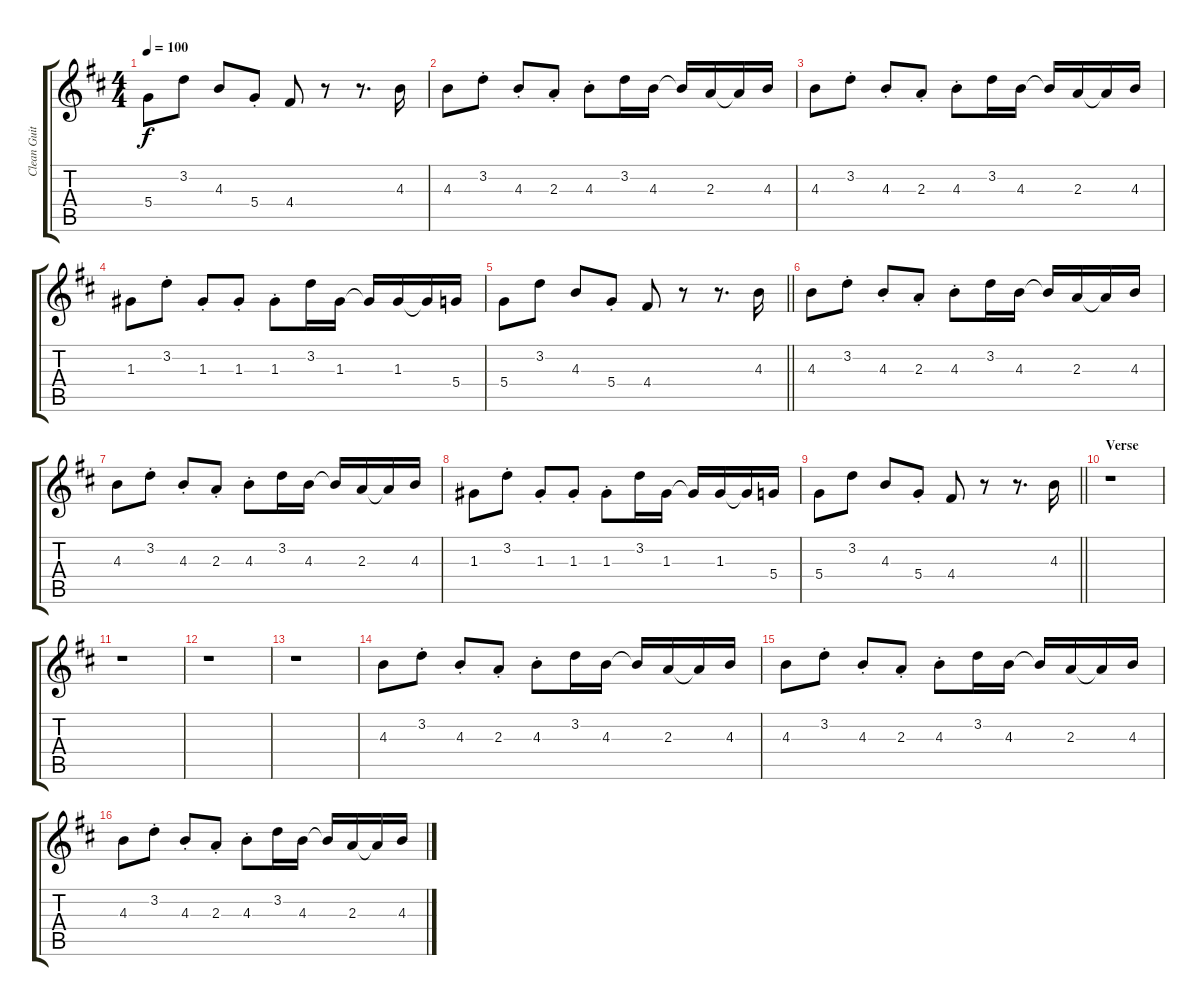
\track ("Clean Guitar" "Clean Guit") {instrument electricguitarclean}
\staff {score tabs}
\tuning (E4 B3 G3 D3 A2 E2) {hide}
\ts (4 4)
\tempo 100
\clef g2
\ks bminor
5.4.8{dy f} 3.2.8 4.3.8 5.4{st}.8 4.4.8 r.8 r.8{d} 4.3.16 |
4.3.8 3.2{st}.8 4.3{st}.8 2.3{st}.8 4.3{st}.8 3.2.16 4.3.16 4.3{t}.16 2.3.16 2.3{t}.16 4.3.16 |
4.3.8 3.2{st}.8 4.3{st}.8 2.3{st}.8 4.3{st}.8 3.2.16 4.3.16 4.3{t}.16 2.3.16 2.3{t}.16 4.3.16 |
1.3.8 3.2{st}.8 1.3{st}.8 1.3{st}.8 1.3{st}.8 3.2.16 1.3.16 1.3{t}.16 1.3.16 1.3{t}.16 5.4.16 |
\barLineRight lightlight
5.4.8 3.2.8 4.3.8 5.4{st}.8 4.4.8 r.8 r.8{d} 4.3.16 |
4.3.8 3.2{st}.8 4.3{st}.8 2.3{st}.8 4.3{st}.8 3.2.16 4.3.16 4.3{t}.16 2.3.16 2.3{t}.16 4.3.16 |
4.3.8 3.2{st}.8 4.3{st}.8 2.3{st}.8 4.3{st}.8 3.2.16 4.3.16 4.3{t}.16 2.3.16 2.3{t}.16 4.3.16 |
1.3.8 3.2{st}.8 1.3{st}.8 1.3{st}.8 1.3{st}.8 3.2.16 1.3.16 1.3{t}.16 1.3.16 1.3{t}.16 5.4.16 |
\barLineRight lightlight
5.4.8 3.2.8 4.3.8 5.4{st}.8 4.4.8 r.8 r.8{d} 4.3.16 |
\section ("" "Verse")
r.1 |
r.1 |
r.1 |
r.1 |
4.3.8 3.2{st}.8 4.3{st}.8 2.3{st}.8 4.3{st}.8 3.2.16 4.3.16 4.3{t}.16 2.3.16 2.3{t}.16 4.3.16 |
4.3.8 3.2{st}.8 4.3{st}.8 2.3{st}.8 4.3{st}.8 3.2.16 4.3.16 4.3{t}.16 2.3.16 2.3{t}.16 4.3.16 |
4.3.8 3.2{st}.8 4.3{st}.8 2.3{st}.8 4.3{st}.8 3.2.16 4.3.16 4.3{t}.16 2.3.16 2.3{t}.16 4.3.16
